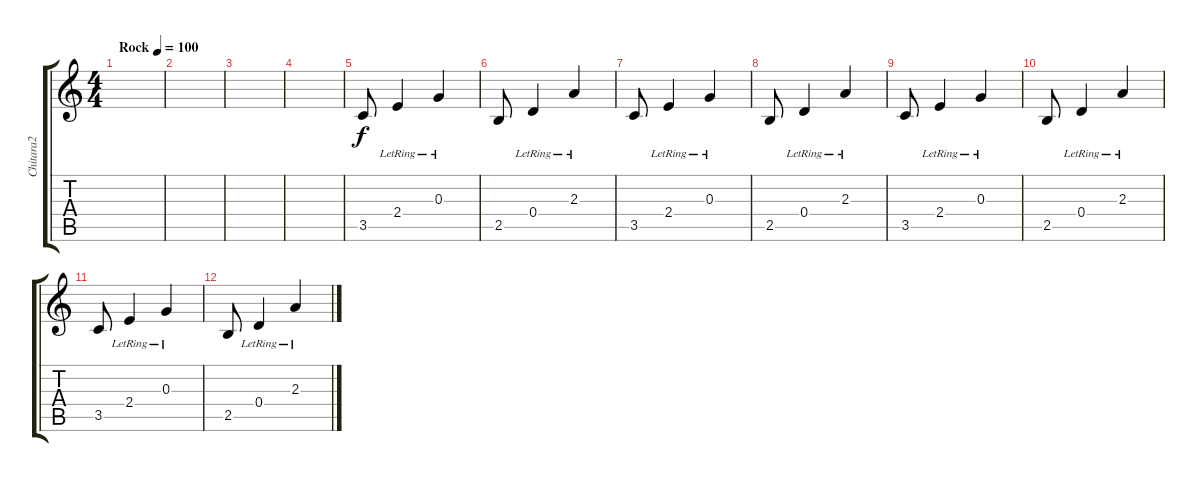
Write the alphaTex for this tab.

\track ("Chitara2" "Chitara2") {instrument acousticguitarnylon}
\staff {score tabs}
\tuning (E4 B3 G3 D3 A2 E2) {hide}
\ts (4 4)
\tempo (100 "Rock")
\clef g2
\ks c
|
|
|
|
3.5.8 2.4{lr}.4 0.3{lr}.4 |
2.5.8 0.4{lr}.4 2.3{lr}.4 |
3.5.8 2.4{lr}.4 0.3{lr}.4 |
2.5.8 0.4{lr}.4 2.3{lr}.4 |
3.5.8 2.4{lr}.4 0.3{lr}.4 |
2.5.8 0.4{lr}.4 2.3{lr}.4 |
3.5.8 2.4{lr}.4 0.3{lr}.4 |
2.5.8 0.4{lr}.4 2.3{lr}.4
